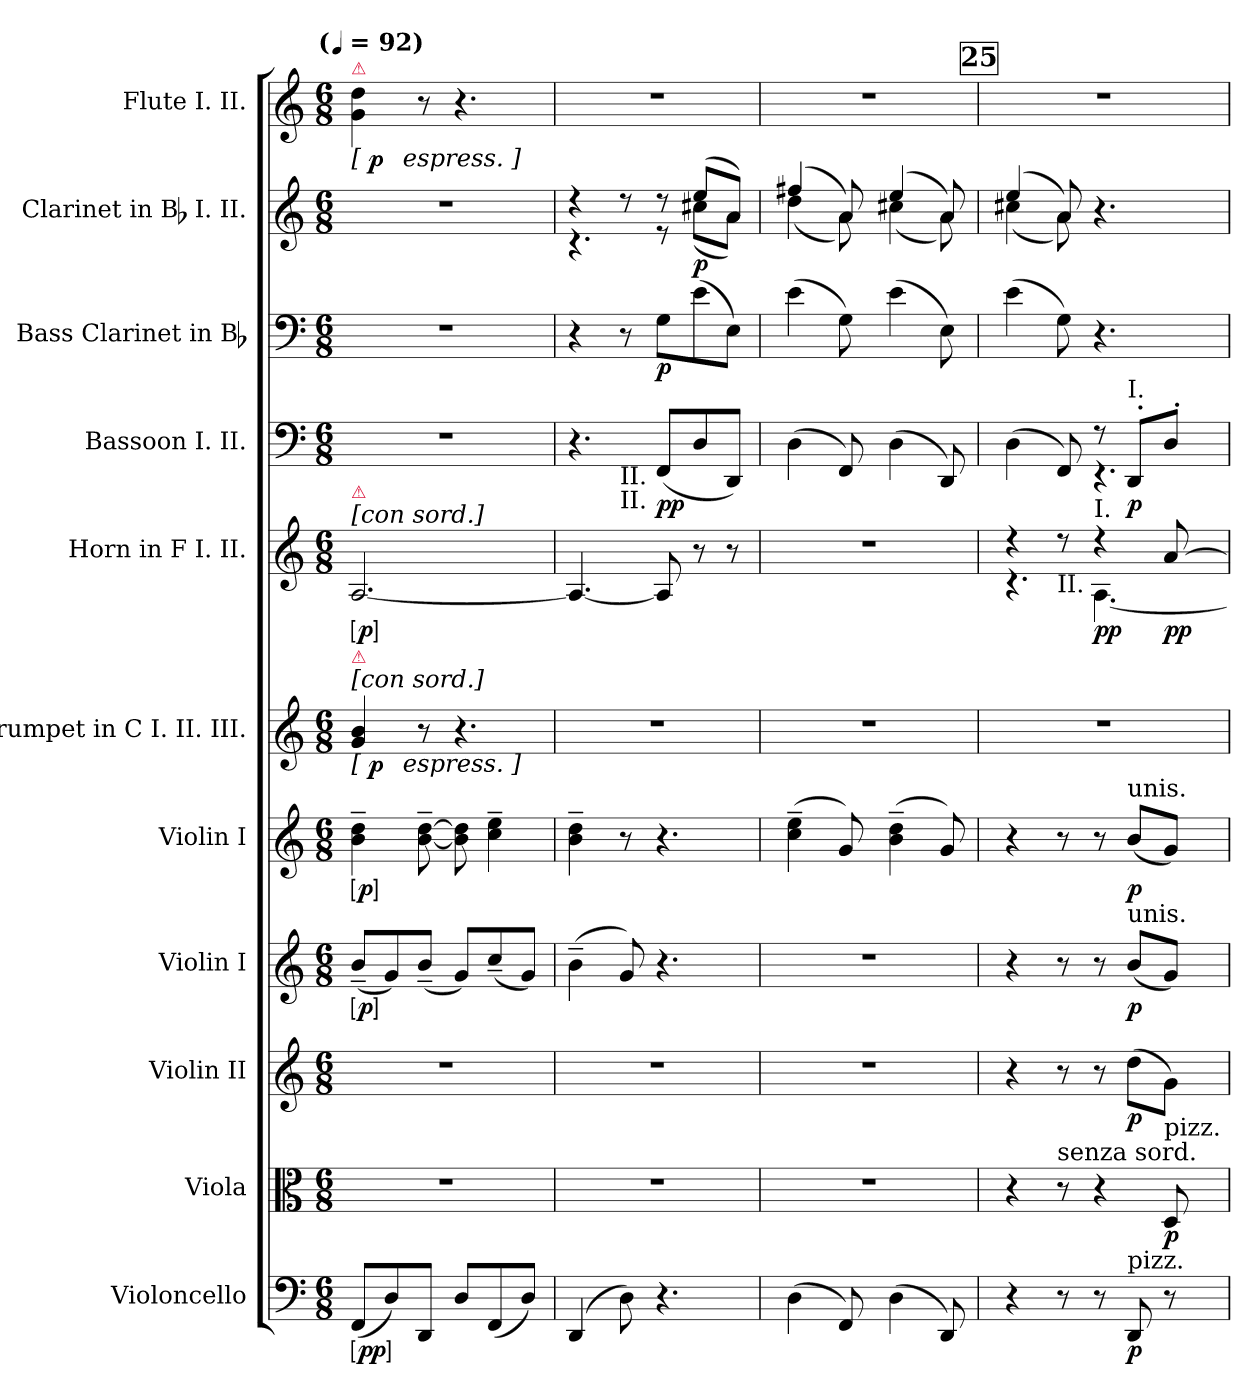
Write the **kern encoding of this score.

**kern	**dynam	**kern	**dynam	**kern	**dynam	**kern	**dynam	**kern	**dynam	**kern	**dynam	**kern	**dynam	**kern	**dynam	**kern	**dynam	**kern	**dynam	**kern	**dynam
*part11	*part11	*part10	*part10	*part9	*part9	*part8	*part8	*part7	*part7	*part6	*part6	*part5	*part5	*part4	*part4	*part3	*part3	*part2	*part2	*part1	*part1
*staff11	*staff11	*staff10	*staff10	*staff9	*staff9	*staff8	*staff8	*staff7	*staff7	*staff6	*staff6	*staff5	*staff5	*staff4	*staff4	*staff3	*staff3	*staff2	*staff2	*staff1	*staff1
*I"Violoncello	*	*I"Viola	*	*I"Violin II	*	*I"Violin I	*	*I"Violin I	*	*I"Trumpet in C I. II. III.	*	*I"Horn in F I. II.	*	*I"Bassoon I. II.	*	*I"Bass Clarinet in Bb	*	*I"Clarinet in Bb I. II.	*	*I"Flute I. II.	*
*I'Vc.	*	*I'Vla.	*	*I'Vln. II	*	*I'Vln. I	*	*I'Vln. I	*	*	*	*I'Hn.	*	*I'Bsn.	*	*I'B. Cl.	*	*I'Cl.	*	*I'Fl.	*
*clefF4	*	*clefC3	*	*clefG2	*	*clefG2	*	*clefG2	*	*clefG2	*	*clefG2	*	*clefF4	*	*clefF4	*	*clefG2	*	*clefG2	*
*	*	*	*	*	*	*	*	*	*	*	*	*ITrd4c7	*	*	*	*ITrd1c2	*	*ITrd1c2	*	*	*
*k[]	*	*k[]	*	*k[]	*	*k[]	*	*k[]	*	*k[]	*	*k[b-]	*	*k[]	*	*k[b-e-]	*	*k[b-e-]	*	*k[]	*
!!LO:TX:omd:t=([quarter] = 92)
*M6/8	*	*M6/8	*	*M6/8	*	*M6/8	*	*M6/8	*	*M6/8	*	*M6/8	*	*M6/8	*	*M6/8	*	*M6/8	*	*M6/8	*
*MM92	*	*MM92	*	*MM92	*	*MM92	*	*MM92	*	*MM92	*	*MM92	*	*MM92	*	*MM92	*	*MM92	*	*MM92	*
=1	=1	=1	=1	=1	=1	=1	=1	=1	=1	=1	=1	=1	=1	=1	=1	=1	=1	=1	=1	=1	=1
!	!	!	!	!	!	!	!	!	!	!	!	!	!	!	!	!	!	!	!	!LO:TX:a:color=crimson:t=⚠	!
!	!	!	!	!	!	!	!	!	!	!	!	!LO:TX:a:t=[con sord.]	!	!	!	!	!	!	!	!	!
!	!	!	!	!	!	!	!	!	!	!	!	!LO:TX:a:color=crimson:t=⚠	!	!	!	!	!	!	!	!	!
!	!	!	!	!	!	!	!	!	!	!LO:TX:a:t=[con sord.]	!	!	!	!	!	!	!	!	!	!	!
!	!	!	!	!	!	!	!	!	!	!LO:TX:a:color=crimson:t=⚠	!	!	!	!	!	!	!	!	!	!	!
!	!LO:DY:ed=brack	!	!	!	!	!	!LO:DY:ed=brack	!	!LO:DY:ed=brack	!	!LO:DY:t=[ %s espress. ]	!	!LO:DY:ed=brack	!	!	!	!	!	!	!	!LO:DY:t=[ %s espress. ]
(8FFL	pp	4%3r	.	4%3r	.	(8b~L	p	4b~ 4dd~	p	4g 4b	p	[2.D	p	4%3r	.	4%3r	.	4%3r	.	4g 4dd	p
8D)	.	.	.	.	.	8g)	.	.	.	.	.	.	.	.	.	.	.	.	.	.	.
8DDJ	.	.	.	.	.	(8b~J	.	[8b~ [8dd~	.	8r	.	.	.	.	.	.	.	.	.	8r	.
8DL	.	.	.	.	.	8gL)	.	8b] 8dd]	.	4.r	.	.	.	.	.	.	.	.	.	4.r	.
(8FF	.	.	.	.	.	(8cc~	.	4cc~ 4ee~	.	.	.	.	.	.	.	.	.	.	.	.	.
8DJ)	.	.	.	.	.	8gJ)	.	.	.	.	.	.	.	.	.	.	.	.	.	.	.
=2	=2	=2	=2	=2	=2	=2	=2	=2	=2	=2	=2	=2	=2	=2	=2	=2	=2	=2	=2	=2	=2
*	*	*	*	*	*	*	*	*	*	*	*	*	*	*^	*	*	*	*^	*	*	*
(4DD	.	4%3r	.	4%3r	.	(4b~	.	4b~ 4dd~	.	4%3r	.	4.D_	.	4.r	4ryy	.	4r	.	4rdd	4.rc	.	4%3r	.
!	!	!	!	!	!	!	!	!	!	!	!	!	!	!	!LO:TX:b:t=II.	!	!	!	!	!	!	!	!
!	!	!	!	!	!	!	!	!	!	!	!	!	!	!	!LO:TX:b:t=II.	!	!	!	!	!	!	!	!
8D)	.	.	.	.	.	8g)	.	8r	.	.	.	.	.	.	2ryy	.	8r	.	8rdd	.	.	.	.
4.r	.	.	.	.	.	4.r	.	4.r	.	.	.	8D]	.	(>8FFL	.	pp	8FL	p	8rdd	8re	.	.	.
.	.	.	.	.	.	.	.	.	.	.	.	8r	.	8D	.	.	(8d	.	(8ddL	(8bnL	p	.	.
.	.	.	.	.	.	.	.	.	.	.	.	8r	.	8DDJ)	.	.	8DJ)	.	8gJ)	8gJ)	.	.	.
*	*	*	*	*	*	*	*	*	*	*	*	*	*	*v	*v	*	*	*	*	*	*	*	*
=3	=3	=3	=3	=3	=3	=3	=3	=3	=3	=3	=3	=3	=3	=3	=3	=3	=3	=3	=3	=3	=3	=3
(4D	.	4%3r	.	4%3r	.	4%3r	.	(4cc~ 4ee~	.	4%3r	.	4%3r	.	(>4D	.	(4d	.	(4een	(4cc	.	4%3r	.
8FF)	.	.	.	.	.	.	.	8g)	.	.	.	.	.	8FF)	.	8F)	.	8g)	8g)	.	.	.
(4D	.	.	.	.	.	.	.	(4b~ 4dd~	.	.	.	.	.	(>4D	.	(4d	.	(4dd	(4bn	.	.	.
8DD)	.	.	.	.	.	.	.	8g)	.	.	.	.	.	8DD)	.	8D)	.	8g)	8g)	.	.	.
!!LO:REH:place=s1:t=25
=4	=4	=4	=4	=4	=4	=4	=4	=4	=4	=4	=4	=4	=4	=4	=4	=4	=4	=4	=4	=4	=4	=4
*	*	*	*	*	*	*	*	*	*	*	*	*^	*	*^	*	*	*	*	*	*	*	*
4r	.	4r	.	4r	.	4r	.	4r	.	4%3r	.	4rdd	4.rc	.	4ryy	(4D	.	(4d	.	(4dd	(4bn	.	4%3r	.
!	!	!	!	!	!	!	!	!	!	!	!	!LO:TX:b:t=II.	!	!	!	!	!	!	!	!	!	!	!	!
!	!	!LO:TX:a:t=senza sord.	!	!	!	!	!	!	!	!	!	!	!	!	!	!	!	!	!	!	!	!	!	!
8r	.	8r	.	8r	.	8r	.	8r	.	.	.	8r	.	.	8ryy	8FF)	.	8F)	.	8g)	8g)	.	.	.
!	!	!	!	!	!	!	!	!	!	!	!	!LO:TX:a:t=I.	!	!	!	!	!	!	!	!	!	!	!	!
8r	.	4r	.	8r	.	8r	.	8r	.	.	.	4r	[4.D	pp	8rF	4.rEE	.	4.r	.	4.r	4.ryy	.	.	.
!	!	!	!	!	!	!	!	!	!	!	!	!	!	!	!LO:TX:a:t=I.	!	!	!	!	!	!	!	!	!
!	!	!	!	!	!	!	!	!LO:TX:a:t=unis.	!	!	!	!	!	!	!	!	!	!	!	!	!	!	!	!
!	!	!	!	!	!	!LO:TX:a:t=unis.	!	!	!	!	!	!	!	!	!	!	!	!	!	!	!	!	!	!
!LO:TX:a:t=pizz.	!	!	!	!	!	!	!	!	!	!	!	!	!	!	!	!	!	!	!	!	!	!	!	!
8DD	p	.	.	(8ddL	p	(8bL	p	(8bL	p	.	.	.	.	.	8DD'L	.	p	.	.	.	.	.	.	.
!	!	!LO:TX:a:t=pizz.	!	!	!	!	!	!	!	!	!	!	!	!	!	!	!	!	!	!	!	!	!	!
8r	.	8D	p	8gJ)	.	8gJ)	.	8gJ)	.	.	.	[8d	.	pp	8D'J	.	.	.	.	.	.	.	.	.
*	*	*	*	*	*	*	*	*	*	*	*	*v	*v	*	*	*	*	*	*	*v	*v	*	*	*
*	*	*	*	*	*	*	*	*	*	*	*	*	*	*v	*v	*	*	*	*	*	*	*
=	=	=	=	=	=	=	=	=	=	=	=	=	=	=	=	=	=	=	=	=	=
*-	*-	*-	*-	*-	*-	*-	*-	*-	*-	*-	*-	*-	*-	*-	*-	*-	*-	*-	*-	*-	*-
